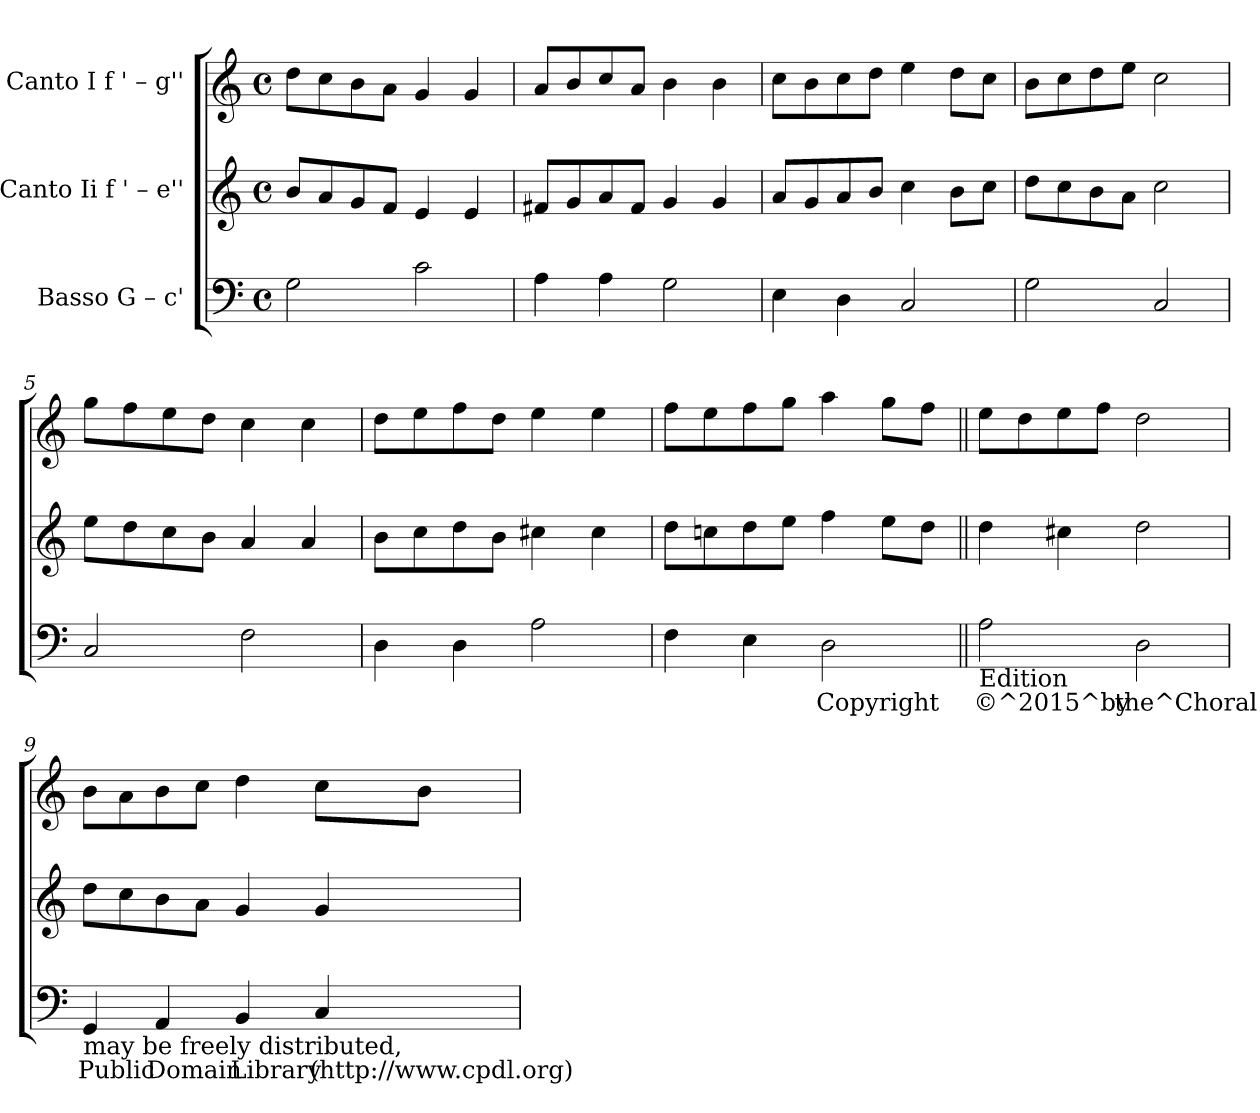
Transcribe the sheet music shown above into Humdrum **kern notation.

**kern	**text	**kern	**text	**kern	**text
*part3	*part3	*part2	*part2	*part1	*part1
*staff3	*staff3	*staff2	*staff2	*staff1	*staff1
*I"Basso  G – c'	*	*I"Canto Ii  f ' – e''	*	*I"Canto I  f ' – g''	*
!!LO:PB:g=z
*stria5	*	*stria5	*	*stria5	*
*clefF4	*	*clefG2	*	*clefG2	*
*k[]	*	*k[]	*	*k[]	*
*C:	*	*C:	*	*C:	*
*M4/4	*	*M4/4	*	*M4/4	*
*met(c)	*	*met(c)	*	*met(c)	*
=1	=1	=1	=1	=1	=1
!	!LO:LY:b	!	!LO:LY:b	!	!LO:LY:b
2G\	.	8b/L	.	8dd\L	.
!	!	!	!LO:LY:b	!	!LO:LY:b
.	.	8a/	.	8cc\	.
!	!	!	!LO:LY:b	!	!LO:LY:b
.	.	8g/	.	8b\	.
!	!	!	!LO:LY:b	!	!LO:LY:b
.	.	8f/J	.	8a\J	.
!	!LO:LY:b	!	!LO:LY:b	!	!LO:LY:b
2c\	.	4e/	.	4g/	.
!	!	!	!LO:LY:b	!	!LO:LY:b
.	.	4e/	.	4g/	.
=2	=2	=2	=2	=2	=2
!	!LO:LY:b	!	!LO:LY:b	!	!LO:LY:b
4A\	.	8f#X/L	.	8a/L	.
!	!	!	!LO:LY:b	!	!LO:LY:b
.	.	8g/	.	8b/	.
!	!LO:LY:b	!	!LO:LY:b	!	!LO:LY:b
4A\	.	8a/	.	8cc/	.
!	!	!	!LO:LY:b	!	!LO:LY:b
.	.	8f#/J	.	8a/J	.
!	!LO:LY:b	!	!LO:LY:b	!	!LO:LY:b
2G\	.	4g/	.	4b\	.
!	!	!	!LO:LY:b	!	!LO:LY:b
.	.	4g/	.	4b\	.
!!LO:LB:g=z
=3	=3	=3	=3	=3	=3
!	!LO:LY:b	!	!LO:LY:b	!	!LO:LY:b
4E\	.	8a/L	.	8cc\L	.
!	!	!	!LO:LY:b	!	!LO:LY:b
.	.	8g/	.	8b\	.
!	!LO:LY:b	!	!LO:LY:b	!	!LO:LY:b
4D\	.	8a/	.	8cc\	.
!	!	!	!LO:LY:b	!	!LO:LY:b
.	.	8b/J	.	8dd\J	.
!	!LO:LY:b	!	!LO:LY:b	!	!LO:LY:b
2C/	.	4cc\	.	4ee\	.
!	!	!	!LO:LY:b	!	!LO:LY:b
.	.	8b\L	.	8dd\L	.
!	!	!	!LO:LY:b	!	!LO:LY:b
.	.	8cc\J	.	8cc\J	.
=4	=4	=4	=4	=4	=4
!	!LO:LY:b	!	!LO:LY:b	!	!LO:LY:b
2G\	.	8dd\L	.	8b\L	.
!	!	!	!LO:LY:b	!	!LO:LY:b
.	.	8cc\	.	8cc\	.
!	!	!	!LO:LY:b	!	!LO:LY:b
.	.	8b\	.	8dd\	.
!	!	!	!LO:LY:b	!	!LO:LY:b
.	.	8a\J	.	8ee\J	.
!	!LO:LY:b	!	!LO:LY:b	!	!LO:LY:b
2C/	.	2cc\	.	2cc\	.
=5	=5	=5	=5	=5	=5
!	!LO:LY:b	!	!LO:LY:b	!	!LO:LY:b
2C/	.	8ee\L	.	8gg\L	.
!	!	!	!LO:LY:b	!	!LO:LY:b
.	.	8dd\	.	8ff\	.
!	!	!	!LO:LY:b	!	!LO:LY:b
.	.	8cc\	.	8ee\	.
!	!	!	!LO:LY:b	!	!LO:LY:b
.	.	8b\J	.	8dd\J	.
!	!LO:LY:b	!	!LO:LY:b	!	!LO:LY:b
2F\	.	4a/	.	4cc\	.
!	!	!	!LO:LY:b	!	!LO:LY:b
.	.	4a/	.	4cc\	.
=6	=6	=6	=6	=6	=6
!	!LO:LY:b	!	!LO:LY:b	!	!LO:LY:b
4D\	.	8b\L	.	8dd\L	.
!	!	!	!LO:LY:b	!	!LO:LY:b
.	.	8cc\	.	8ee\	.
!	!LO:LY:b	!	!LO:LY:b	!	!LO:LY:b
4D\	.	8dd\	.	8ff\	.
!	!	!	!LO:LY:b	!	!LO:LY:b
.	.	8b\J	.	8dd\J	.
!	!LO:LY:b	!	!LO:LY:b	!	!LO:LY:b
2A\	.	4cc#X\	.	4ee\	.
!	!	!	!LO:LY:b	!	!LO:LY:b
.	.	4cc#\	.	4ee\	.
!!LO:LB:g=z
=7	=7	=7	=7	=7	=7
!	!LO:LY:b	!	!LO:LY:b	!	!LO:LY:b
4F\	.	8dd\L	.	8ff\L	.
!	!	!	!LO:LY:b	!	!LO:LY:b
.	.	8ccn\	.	8ee\	.
!	!LO:LY:b	!	!LO:LY:b	!	!LO:LY:b
4E\	.	8dd\	.	8ff\	.
!	!	!	!LO:LY:b	!	!LO:LY:b
.	.	8ee\J	.	8gg\J	.
!	!LO:LY:b	!	!LO:LY:b	!	!LO:LY:b
2D\	Copyright	4ff\	.	4aa\	.
!	!	!	!LO:LY:b	!	!LO:LY:b
.	.	8ee\L	.	8gg\L	.
!	!	!	!LO:LY:b	!	!LO:LY:b
.	.	8dd\J	.	8ff\J	.
=8||	=8||	=8||	=8||	=8||	=8||
!LO:TX:b:t=Edition	!	!	!	!	!
!	!LO:LY:b	!	!LO:LY:b	!	!LO:LY:b
2A\	©^2015^by	4dd\	.	8ee\L	.
!	!	!	!	!	!LO:LY:b
.	.	.	.	8dd\	.
!	!	!	!LO:LY:b	!	!LO:LY:b
.	.	4cc#X\	.	8ee\	.
!	!	!	!	!	!LO:LY:b
.	.	.	.	8ff\J	.
!	!LO:LY:b	!	!LO:LY:b	!	!LO:LY:b
2D\	the^Choral	2dd\	.	2dd\	.
=9	=9	=9	=9	=9	=9
!LO:TX:b:t=may be freely distributed,	!	!	!	!	!
!	!LO:LY:b	!	!LO:LY:b	!	!LO:LY:b
4GG/	Public	8dd\L	.	8b\L	.
!	!	!	!LO:LY:b	!	!LO:LY:b
.	.	8cc\	.	8a\	.
!	!LO:LY:b	!	!LO:LY:b	!	!LO:LY:b
4AA/	Domain	8b\	.	8b\	.
!	!	!	!LO:LY:b	!	!LO:LY:b
.	.	8a\J	.	8cc\J	.
!	!LO:LY:b	!	!LO:LY:b	!	!LO:LY:b
4BB/	Library	4g/	.	4dd\	.
!	!LO:LY:b	!	!LO:LY:b	!	!LO:LY:b
4C/	(http://www.cpdl.org)	4g/	.	8cc\L	.
!	!	!	!	!	!LO:LY:b
.	.	.	.	8b\J	.
=	=	=	=	=	=
*-	*-	*-	*-	*-	*-
